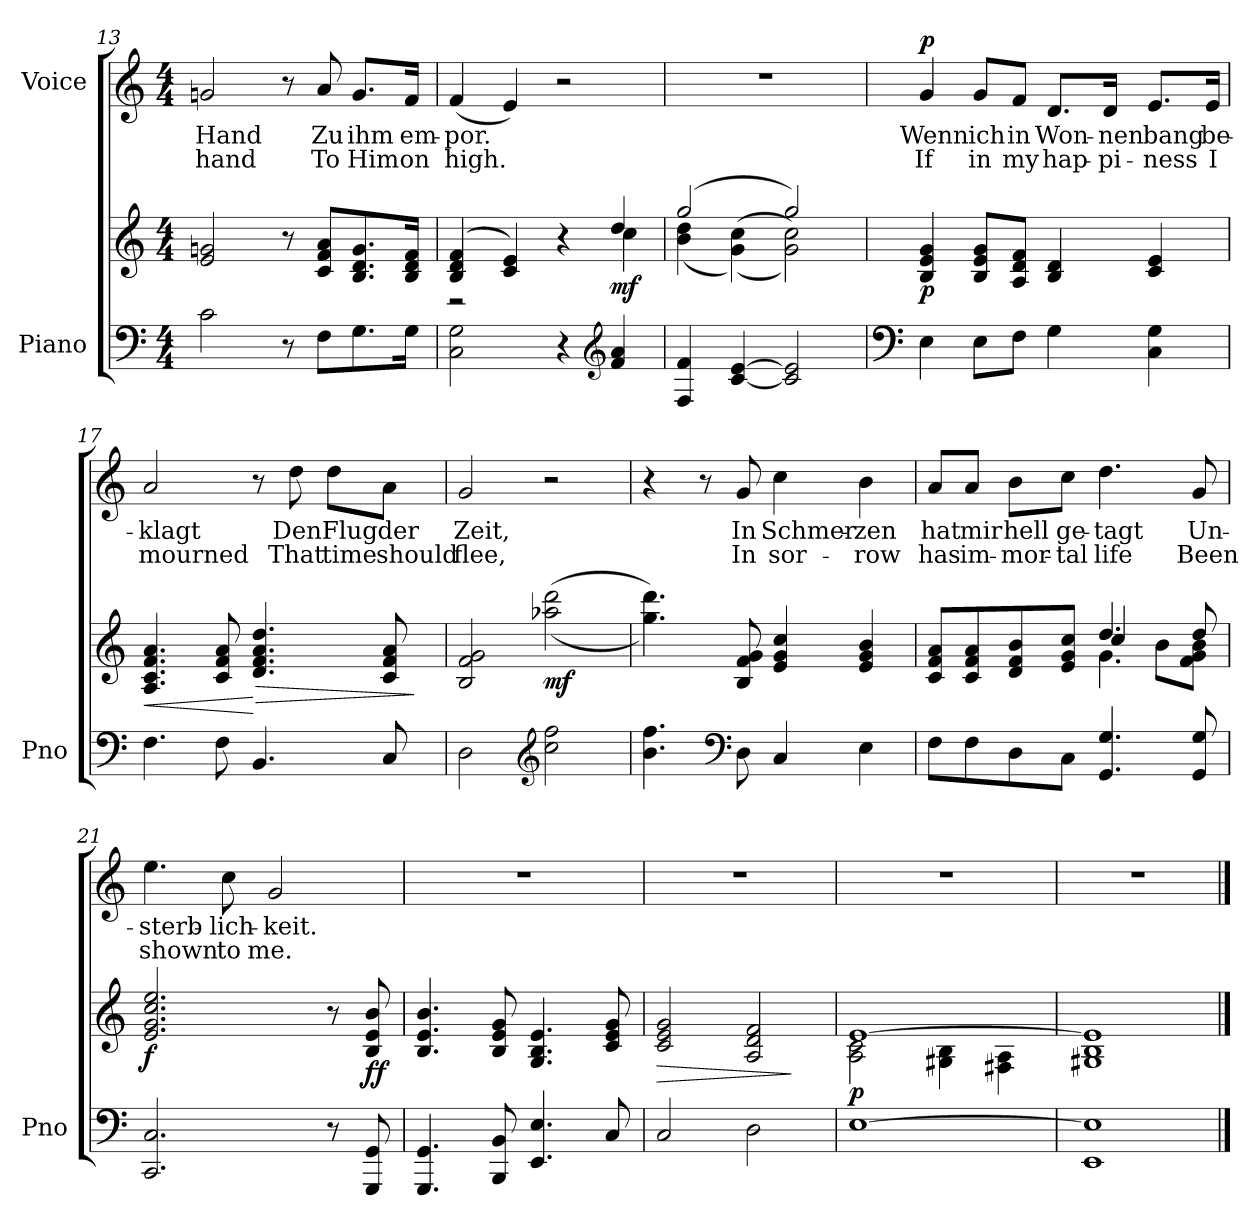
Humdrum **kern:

**kern	**kern	**dynam	**kern	**text	**text	**dynam
*part2	*part2	*part2	*part1	*part1	*part1	*part1
*staff3	*staff2	*staff2/3	*staff1	*staff1	*staff1	*staff1
*I"Piano	*	*	*I"Voice	*	*	*
*I'Pno	*	*	*	*	*	*
*clefF4	*clefG2	*	*clefG2	*	*	*
*k[]	*k[]	*	*k[]	*	*	*
*M4/4	*M4/4	*	*M4/4	*	*	*
=13	=13	=13	=13	=13	=13	=13
!	!	!	!	!LO:LY:b	!LO:LY:b	!
2c\	2e/ 2gn/	.	2gn/	Hand	hand	.
8r	8r	.	8r	.	.	.
!	!	!	!	!LO:LY:b	!LO:LY:b	!
8F\L	8c/ 8f/ 8a/L	.	8a/	Zu	To	.
!	!	!	!	!LO:LY:b	!LO:LY:b	!
8.G\	8.B/ 8.d/ 8.g/	.	8.g/L	ihm	Him	.
!	!	!	!	!LO:LY:b	!LO:LY:b	!
16G\Jk	16B/ 16d/ 16f/Jk	.	16f/Jk	em-	on	.
!!LO:LB:g=z
=14	=14	=14	=14	=14	=14	=14
*	*^	*	*	*	*	*
!	!	!	!	!	!LO:LY:b	!LO:LY:b	!
2C\ 2G\	(<4B/ 4d/ 4f/	2r	.	(4f/	-por.	high.	.
.	4c/ 4e/)	.	.	4e/)	.	.	.
4r	4r	4ryy	.	2r	.	.	.
*clefG2	*	*	*	*	*	*	*
!	!	!	!LO:DY:b	!	!	!	!
4f/ 4a/	4dd/	4cc\	mf	.	.	.	.
=15	=15	=15	=15	=15	=15	=15	=15
4F/ 4f/	(2gg/	(>4b\ 4dd\	.	1r	.	.	.
[4c/ [4e/	.	((4g\ 4cc\)	.	.	.	.	.
2c/] 2e/]	2gg/)	2g\ 2cc\))	.	.	.	.	.
*	*v	*v	*	*	*	*	*
=16	=16	=16	=16	=16	=16	=16
*clefF4	*	*	*	*	*	*
*	*^	*	*	*	*	*
!	!	!	!LO:DY:b	!	!LO:LY:b	!LO:LY:b	!LO:DY:a
*	*v	*v	*	*	*	*	*
4E\	4B/ 4e/ 4g/	p	4g/	Wenn	If	p
!	!	!	!	!LO:LY:b	!LO:LY:b	!
8E\L	8B/ 8e/ 8g/L	.	8g/L	ich	in	.
!	!	!	!	!LO:LY:b	!LO:LY:b	!
8F\J	8A/ 8d/ 8f/J	.	8f/J	in	my	.
!	!	!	!	!LO:LY:b	!LO:LY:b	!
4G\	4B/ 4d/	.	8.d/L	Won-	hap-	.
!	!	!	!	!LO:LY:b	!LO:LY:b	!
.	.	.	16d/Jk	-nen	-pi-	.
!	!	!	!	!LO:LY:b	!LO:LY:b	!
4C\ 4G\	4c/ 4e/	.	8.e/L	bang	-ness	.
!	!	!	!	!LO:LY:b	!LO:LY:b	!
.	.	.	16e/Jk	be-	I	.
=17	=17	=17	=17	=17	=17	=17
!	!	!LO:HP:b	!	!LO:LY:b	!LO:LY:b	!
4.F\	4.A/ 4.c/ 4.f/ 4.a/	<	2a/	-klagt	mourned	.
8F\	8c/ 8f/ 8a/	.	.	.	.	.
!	!	!LO:HP:n=1:b	!	!	!	!
4.BB/	4.d/ 4.f/ 4.a/ 4.dd/	[ >	8r	.	.	.
!	!	!	!	!LO:LY:b	!LO:LY:b	!
.	.	.	8dd\	Den	That	.
!	!	!	!	!LO:LY:b	!LO:LY:b	!
.	.	.	8dd\L	Flug	time	.
!	!	!	!	!LO:LY:b	!LO:LY:b	!
8C/	8c/ 8f/ 8a/	.	8a\J	der	should	.
.	.	]	.	.	.	.
!!LO:LB:g=z
=18	=18	=18	=18	=18	=18	=18
!	!	!	!	!LO:LY:b	!LO:LY:b	!
2D\	2B/ 2f/ 2g/	.	2g/	Zeit,	flee,	.
*clefG2	*	*	*	*	*	*
!	!	!LO:DY:b	!	!	!	!
2cc\ 2ff\	((<2aa-X\ 2ddd\	mf	2r	.	.	.
=19	=19	=19	=19	=19	=19	=19
4.b\ 4.ff\	4.gg\ 4.ddd\))	.	4r	.	.	.
.	.	.	8r	.	.	.
*clefF4	*	*	*	*	*	*
!	!	!	!	!LO:LY:b	!LO:LY:b	!
8D\	8B/ 8f/ 8g/	.	8g/	In	In	.
!	!	!	!	!LO:LY:b	!LO:LY:b	!
4C/	4e/ 4g/ 4cc/	.	4cc\	Schmer-	sor-	.
!	!	!	!	!LO:LY:b	!LO:LY:b	!
4E\	4e/ 4g/ 4b/	.	4b\	-zen	-row	.
=20	=20	=20	=20	=20	=20	=20
*	*^	*	*	*	*	*
*	*	*^	*	*	*	*	*
!	!	!	!	!	!	!LO:LY:b	!LO:LY:b	!
8F\L	8c/ 8f/ 8a/L	2ryy	2ryy	.	8a/L	hat	has	.
!	!	!	!	!	!	!LO:LY:b	!LO:LY:b	!
8F\	8c/ 8f/ 8a/	.	.	.	8a/J	mir	im-	.
!	!	!	!	!	!	!LO:LY:b	!LO:LY:b	!
8D\	8d/ 8f/ 8b/	.	.	.	8b\L	hell	-mor-	.
!	!	!	!	!	!	!LO:LY:b	!LO:LY:b	!
8C\J	8e/ 8g/ 8cc/J	.	.	.	8cc\J	ge-	-tal	.
!	!	!	!	!	!	!LO:LY:b	!LO:LY:b	!
4.GG/ 4.G/	4.dd/	4cc/	4.g\	.	4.dd\	-tagt	life	.
.	.	8b\L	.	.	.	.	.	.
!	!	!	!	!	!	!LO:LY:b	!LO:LY:b	!
8GG/ 8G/	8dd/	8f\ 8g\ 8b\J	8ryy	.	8g/	Un-	Been	.
!!LO:LB:g=z
=21	=21	=21	=21	=21	=21	=21	=21	=21
!	!	!	!	!LO:DY:b	!	!LO:LY:b	!LO:LY:b	!
*	*v	*v	*v	*	*	*	*	*
2.CC/ 2.C/	2.e/ 2.g/ 2.cc/ 2.ee/	f	4.ee\	-sterb-	shown	.
!	!	!	!	!LO:LY:b	!LO:LY:b	!
.	.	.	8cc\	-lich-	to	.
!	!	!	!	!LO:LY:b	!LO:LY:b	!
.	.	.	2g/	-keit.	me.	.
8r	8r	.	.	.	.	.
!	!	!LO:DY:b	!	!	!	!
8GGG/ 8GG/	8B/ 8e/ 8b/	ff	.	.	.	.
=22	=22	=22	=22	=22	=22	=22
4.GGG/ 4.GG/	4.B/ 4.e/ 4.b/	.	1r	.	.	.
8BBB/ 8BB/	8B/ 8e/ 8g/	.	.	.	.	.
4.EE/ 4.E/	4.G/ 4.B/ 4.e/	.	.	.	.	.
8C/	8c/ 8e/ 8g/	.	.	.	.	.
=23	=23	=23	=23	=23	=23	=23
!	!	!LO:HP:b	!	!	!	!
2C/	2c/ 2e/ 2g/	>	1r	.	.	.
2D\	2A/ 2d/ 2f/	.	.	.	.	.
.	.	]	.	.	.	.
=24	=24	=24	=24	=24	=24	=24
*	*^	*	*	*	*	*
!	!	!	!LO:DY:b	!	!	!	!
[>1E	[1e	2A\ 2c\	p	1r	.	.	.
.	.	4G#X\ 4B\	.	.	.	.	.
.	.	4F#X\ 4A\	.	.	.	.	.
=25	=25	=25	=25	=25	=25	=25	=25
*^	*	*	*	*	*	*	*
1E]	1EE	1e]	1G#X 1B	.	1r	.	.	.
*v	*v	*	*	*	*	*	*	*
*	*v	*v	*	*	*	*	*
==	==	==	==	==	==	==
*-	*-	*-	*-	*-	*-	*-
